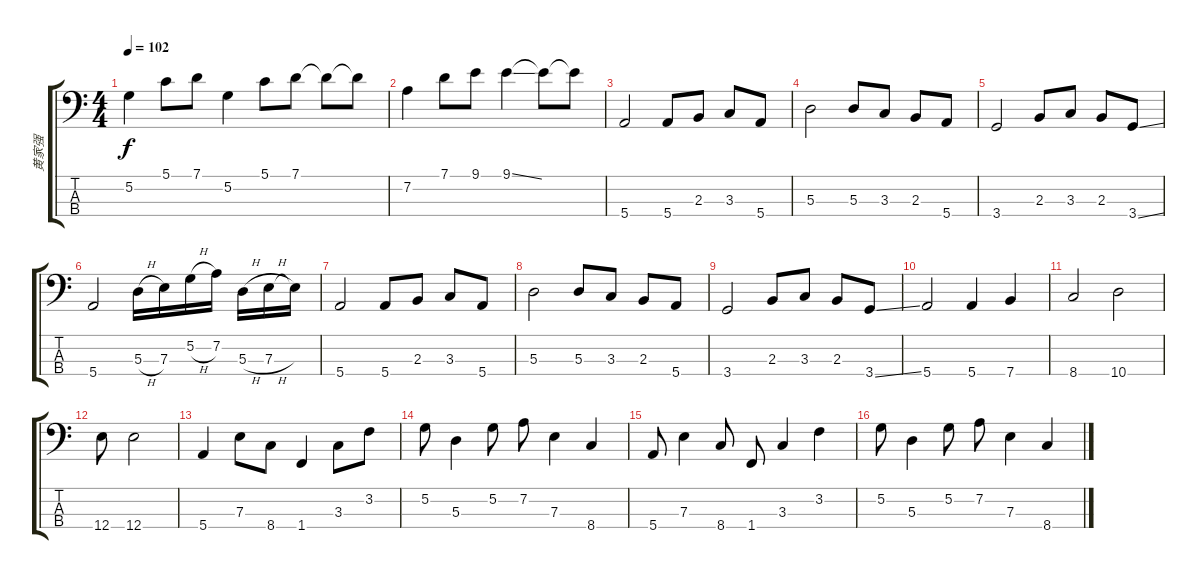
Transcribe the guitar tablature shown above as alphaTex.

\track ("黄家强" "黄家强") {instrument electricbassfinger}
\staff {score tabs}
\tuning (G2 D2 A1 E1) {hide}
\ts (4 4)
\tempo 102
\clef f4
\ks c
5.2.4{dy f} 5.1.8 7.1.8 5.2.4 5.1.8 7.1.8 7.1{t}.8 7.1{t}.8 |
7.2.4 7.1.8 9.1.8 9.1{ss}.4 9.1{t}.8 9.1{t}.8 |
5.4.2 5.4.8 2.3.8 3.3.8 5.4.8 |
5.3.2 5.3.8 3.3.8 2.3.8 5.4.8 |
3.4.2 2.3.8 3.3.8 2.3.8 3.4{ss}.8 |
5.4.2 5.3{h}.16 7.3.16 5.2{h}.16 7.2.16 5.3{h}.16 7.3{h}.16 7.3{t}.16 |
5.4.2 5.4.8 2.3.8 3.3.8 5.4.8 |
5.3.2 5.3.8 3.3.8 2.3.8 5.4.8 |
3.4.2 2.3.8 3.3.8 2.3.8 3.4{ss}.8 |
5.4.2 5.4.4 7.4.4 |
8.4.2 10.4.2 |
12.4.8 12.4.2 |
5.4.4 7.3.8 8.4.8 1.4.4 3.3.8 3.2.8 |
5.2.8 5.3.4 5.2.8 7.2.8 7.3.4 8.4.4 |
5.4.8 7.3.4 8.4.8 1.4.8 3.3.4 3.2.4 |
5.2.8 5.3.4 5.2.8 7.2.8 7.3.4 8.4.4
